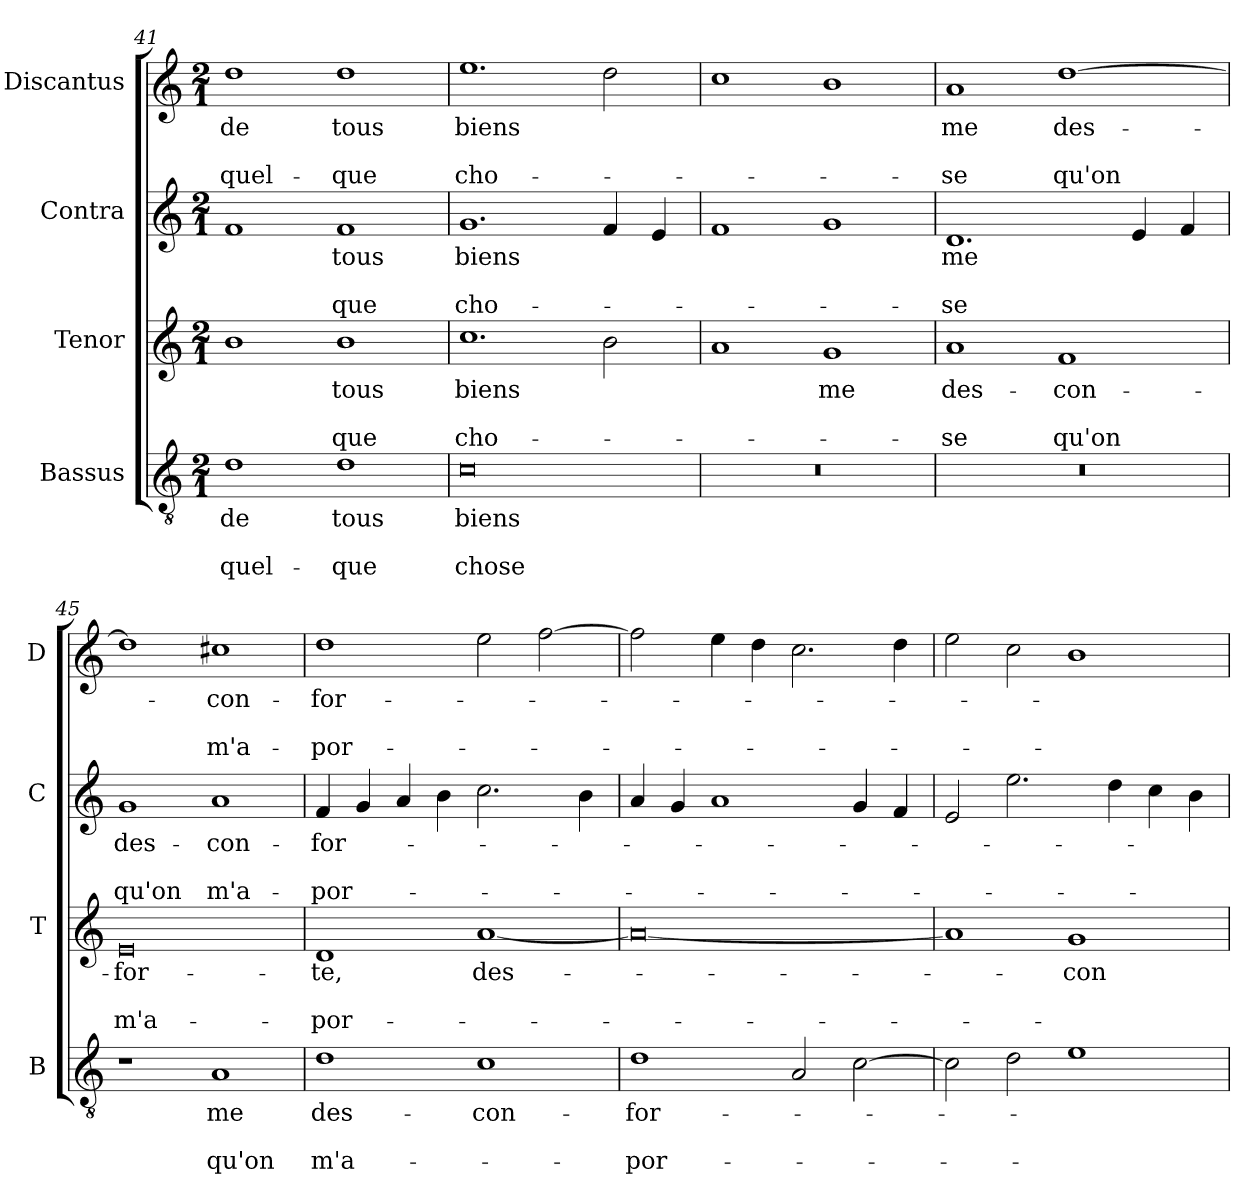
**kern	**text	**text	**text	**kern	**text	**text	**text	**kern	**text	**text	**text	**kern	**text	**text	**text
*part4	*part4	*part4	*part4	*part3	*part3	*part3	*part3	*part2	*part2	*part2	*part2	*part1	*part1	*part1	*part1
*staff4	*staff4	*staff4	*staff4	*staff3	*staff3	*staff3	*staff3	*staff2	*staff2	*staff2	*staff2	*staff1	*staff1	*staff1	*staff1
*I"Bassus	*	*	*	*I"Tenor	*	*	*	*I"Contra	*	*	*	*I"Discantus	*	*	*
*I'B	*	*	*	*I'T	*	*	*	*I'C	*	*	*	*I'D	*	*	*
*clefGv2	*	*	*	*clefG2	*	*	*	*clefG2	*	*	*	*clefG2	*	*	*
*k[]	*	*	*	*k[]	*	*	*	*k[]	*	*	*	*k[]	*	*	*
*M2/1	*	*	*	*M2/1	*	*	*	*M2/1	*	*	*	*M2/1	*	*	*
=41	=41	=41	=41	=41	=41	=41	=41	=41	=41	=41	=41	=41	=41	=41	=41
1d	de	.	quel-	1b	.	.	.	1f	.	.	.	1dd	de	.	quel-
1d	tous	.	-que	1b	tous	.	-que	1f	tous	.	-que	1dd	tous	.	-que
=42	=42	=42	=42	=42	=42	=42	=42	=42	=42	=42	=42	=42	=42	=42	=42
0c	biens	.	chose	1.cc	biens	.	cho-	1.g	biens	.	cho-	1.ee	biens	.	cho-
.	.	.	.	2b	.	.	.	4f	.	.	.	2dd	.	.	.
.	.	.	.	.	.	.	.	4e	.	.	.	.	.	.	.
=43	=43	=43	=43	=43	=43	=43	=43	=43	=43	=43	=43	=43	=43	=43	=43
0r	.	.	.	1a	.	.	.	1f	.	.	.	1cc	.	.	.
.	.	.	.	1g	me	.	.	1g	.	.	.	1b	.	.	.
=44	=44	=44	=44	=44	=44	=44	=44	=44	=44	=44	=44	=44	=44	=44	=44
0r	.	.	.	1a	des-	.	-se	1.d	me	.	-se	1a	me	.	-se
.	.	.	.	1f	-con-	.	qu'on	.	.	.	.	[1dd	des-	.	qu'on
.	.	.	.	.	.	.	.	4e	.	.	.	.	.	.	.
.	.	.	.	.	.	.	.	4f	.	.	.	.	.	.	.
=45	=45	=45	=45	=45	=45	=45	=45	=45	=45	=45	=45	=45	=45	=45	=45
1r	.	.	.	0e	-for-	.	m'a-	1g	des-	.	qu'on	1dd]	.	.	.
1A	me	.	qu'on	.	.	.	.	1a	-con-	.	m'a-	1cc#X	-con-	.	m'a-
=46	=46	=46	=46	=46	=46	=46	=46	=46	=46	=46	=46	=46	=46	=46	=46
1d	des-	.	m'a-	1d	-te,	.	-por-	4f	-for-	.	-por-	1dd	-for-	.	-por-
.	.	.	.	.	.	.	.	4g	.	.	.	.	.	.	.
.	.	.	.	.	.	.	.	4a	.	.	.	.	.	.	.
.	.	.	.	.	.	.	.	4b	.	.	.	.	.	.	.
1c	-con-	.	.	[1a	des-	.	.	2.cc	.	.	.	2ee	.	.	.
.	.	.	.	.	.	.	.	.	.	.	.	[2ff	.	.	.
.	.	.	.	.	.	.	.	4b	.	.	.	.	.	.	.
=47	=47	=47	=47	=47	=47	=47	=47	=47	=47	=47	=47	=47	=47	=47	=47
1d	-for-	.	-por-	0a_	.	.	.	4a	.	.	.	2ff]	.	.	.
.	.	.	.	.	.	.	.	4g	.	.	.	.	.	.	.
.	.	.	.	.	.	.	.	1a	.	.	.	4ee	.	.	.
.	.	.	.	.	.	.	.	.	.	.	.	4dd	.	.	.
2A	.	.	.	.	.	.	.	.	.	.	.	2.cc	.	.	.
[2c	.	.	.	.	.	.	.	4g	.	.	.	.	.	.	.
.	.	.	.	.	.	.	.	4f	.	.	.	4dd	.	.	.
=48	=48	=48	=48	=48	=48	=48	=48	=48	=48	=48	=48	=48	=48	=48	=48
2c]	.	.	.	1a]	.	.	.	2e	.	.	.	2ee	.	.	.
2d	.	.	.	.	.	.	.	2.ee	.	.	.	2cc	.	.	.
1e	.	.	.	1g	-con-	.	.	.	.	.	.	1b	.	.	.
.	.	.	.	.	.	.	.	4dd	.	.	.	.	.	.	.
.	.	.	.	.	.	.	.	4cc	.	.	.	.	.	.	.
.	.	.	.	.	.	.	.	4b	.	.	.	.	.	.	.
=	=	=	=	=	=	=	=	=	=	=	=	=	=	=	=
*-	*-	*-	*-	*-	*-	*-	*-	*-	*-	*-	*-	*-	*-	*-	*-
